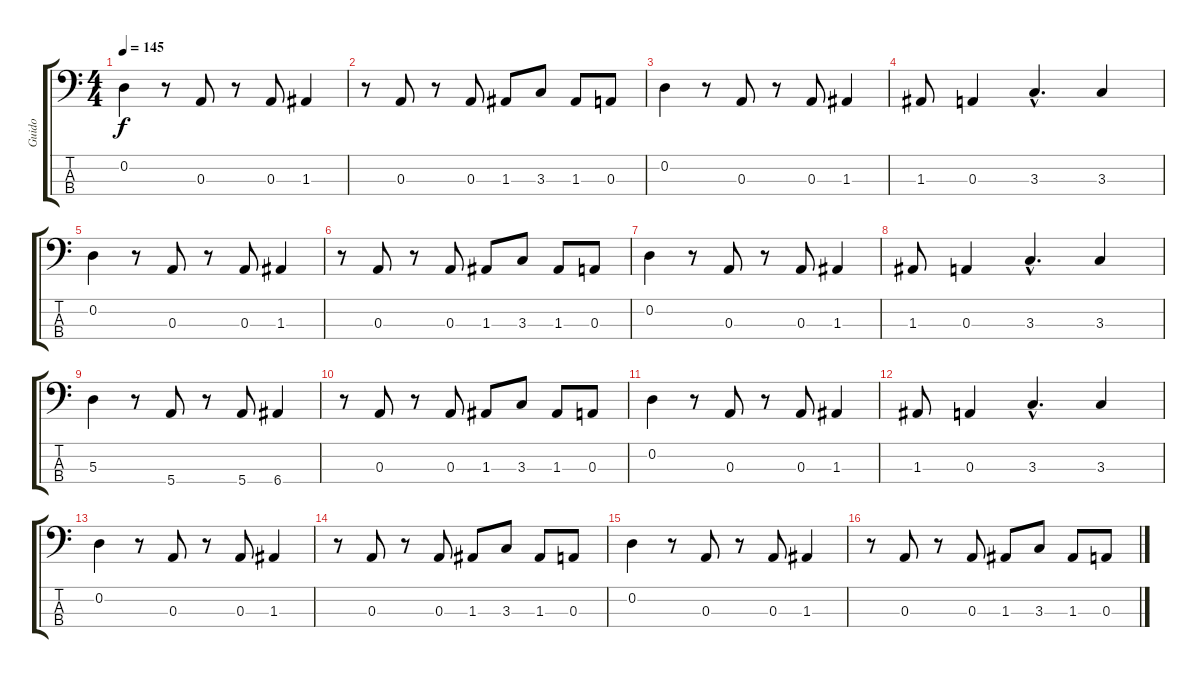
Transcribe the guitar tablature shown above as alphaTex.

\track ("Guido" "Guido") {instrument electricbassfinger}
\staff {score tabs}
\tuning (G2 D2 A1 E1) {hide}
\ts (4 4)
\tempo 145
\clef f4
\ks c
0.2.4{dy f} r.8 0.3.8 r.8 0.3.8 1.3.4 |
r.8 0.3.8 r.8 0.3.8 1.3.8 3.3.8 1.3.8 0.3.8 |
0.2.4 r.8 0.3.8 r.8 0.3.8 1.3.4 |
1.3.8 0.3.4 3.3{hac}.4{d} 3.3.4 |
0.2.4 r.8 0.3.8 r.8 0.3.8 1.3.4 |
r.8 0.3.8 r.8 0.3.8 1.3.8 3.3.8 1.3.8 0.3.8 |
0.2.4 r.8 0.3.8 r.8 0.3.8 1.3.4 |
1.3.8 0.3.4 3.3{hac}.4{d} 3.3.4 |
5.3.4 r.8 5.4.8 r.8 5.4.8 6.4.4 |
r.8 0.3.8 r.8 0.3.8 1.3.8 3.3.8 1.3.8 0.3.8 |
0.2.4 r.8 0.3.8 r.8 0.3.8 1.3.4 |
1.3.8 0.3.4 3.3{hac}.4{d} 3.3.4 |
0.2.4 r.8 0.3.8 r.8 0.3.8 1.3.4 |
r.8 0.3.8 r.8 0.3.8 1.3.8 3.3.8 1.3.8 0.3.8 |
0.2.4 r.8 0.3.8 r.8 0.3.8 1.3.4 |
r.8 0.3.8 r.8 0.3.8 1.3.8 3.3.8 1.3.8 0.3.8
